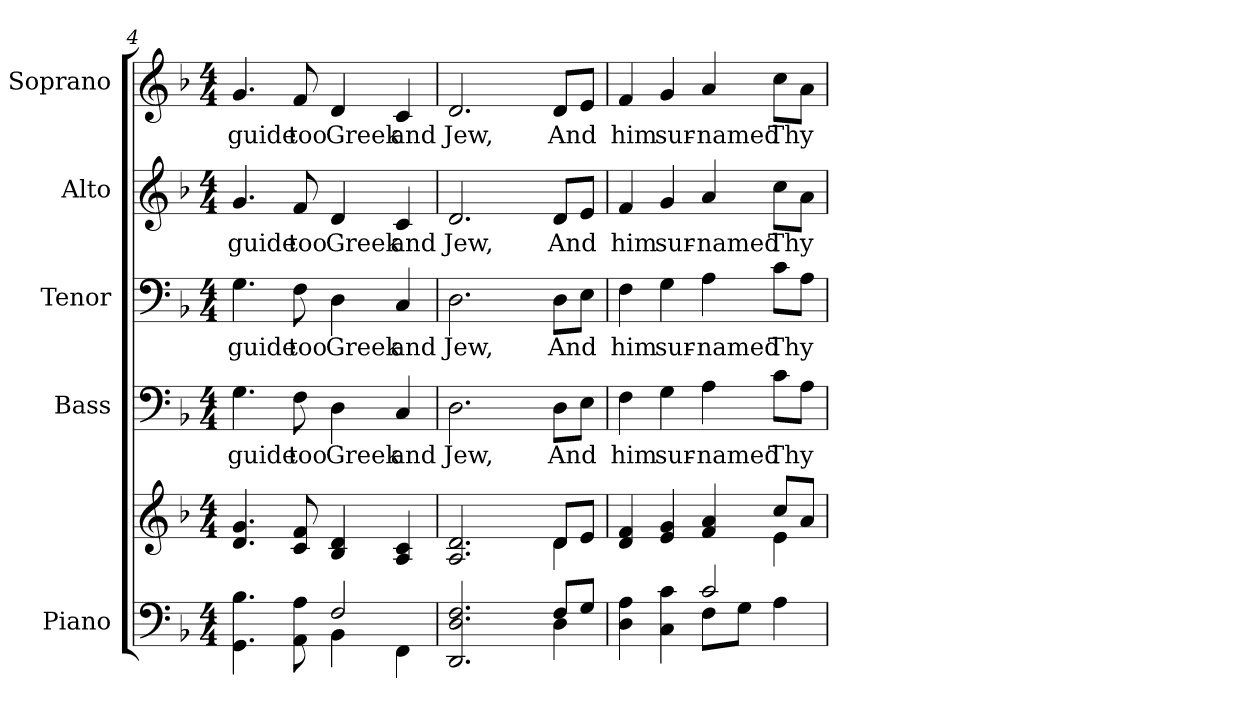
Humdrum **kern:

**kern	**kern	**kern	**text	**kern	**text	**kern	**text	**kern	**text
*part5	*part5	*part4	*part4	*part3	*part3	*part2	*part2	*part1	*part1
*staff6	*staff5	*staff4	*staff4	*staff3	*staff3	*staff2	*staff2	*staff1	*staff1
*I"Piano	*	*I"Bass	*	*I"Tenor	*	*I"Alto	*	*I"Soprano	*
*I'Pno.	*	*I'B.	*	*I'T.	*	*I'A.	*	*I'S.	*
!!LO:PB:g=z
*clefF4	*clefG2	*clefF4	*	*clefF4	*	*clefG2	*	*clefG2	*
*k[b-]	*k[b-]	*k[b-]	*	*k[b-]	*	*k[b-]	*	*k[b-]	*
*F:	*F:	*F:	*	*F:	*	*F:	*	*F:	*
*M4/4	*M4/4	*M4/4	*	*M4/4	*	*M4/4	*	*M4/4	*
=4	=4	=4	=4	=4	=4	=4	=4	=4	=4
*^	*	*	*	*	*	*	*	*	*
!	!	!	!	!LO:LY:b:color=#000000	!	!	!	!	!	!
!	!	!	!	!	!	!LO:LY:b:color=#000000	!	!	!	!
!	!	!	!	!	!	!	!	!LO:LY:b:color=#000000	!	!
!	!	!	!	!	!	!	!	!	!	!LO:LY:b:color=#000000
4.GGi\ 4.B-i	2ryy	4.di/ 4.gi	4.Gi\	guide	4.Gi\	guide	4.gi/	guide	4.gi/	guide
!	!	!	!	!LO:LY:b:color=#000000	!	!	!	!	!	!
!	!	!	!	!	!	!LO:LY:b:color=#000000	!	!	!	!
!	!	!	!	!	!	!	!	!LO:LY:b:color=#000000	!	!
!	!	!	!	!	!	!	!	!	!	!LO:LY:b:color=#000000
8AAi\ 8Ai	.	8ci/ 8fi	8Fi\	too	8Fi\	too	8fi/	too	8fi/	too
!	!	!	!	!LO:LY:b:color=#000000	!	!	!	!	!	!
!	!	!	!	!	!	!LO:LY:b:color=#000000	!	!	!	!
!	!	!	!	!	!	!	!	!LO:LY:b:color=#000000	!	!
!	!	!	!	!	!	!	!	!	!	!LO:LY:b:color=#000000
2Fi/	4BB-i\	4B-i/ 4di	4Di\	Greek	4Di\	Greek	4di/	Greek	4di/	Greek
!	!	!	!	!LO:LY:b:color=#000000	!	!	!	!	!	!
!	!	!	!	!	!	!LO:LY:b:color=#000000	!	!	!	!
!	!	!	!	!	!	!	!	!LO:LY:b:color=#000000	!	!
!	!	!	!	!	!	!	!	!	!	!LO:LY:b:color=#000000
.	4FFi\	4Ai/ 4ci	4Ci/	and	4Ci/	and	4ci/	and	4ci/	and
=5	=5	=5	=5	=5	=5	=5	=5	=5	=5	=5
*	*	*^	*	*	*	*	*	*	*	*
!	!	!	!	!	!LO:LY:b:color=#000000	!	!	!	!	!	!
!	!	!	!	!	!	!	!LO:LY:b:color=#000000	!	!	!	!
!	!	!	!	!	!	!	!	!	!LO:LY:b:color=#000000	!	!
!	!	!	!	!	!	!	!	!	!	!	!LO:LY:b:color=#000000
2.DDi/ 2.Di 2.Fi	2ryy	2.Ai/ 2.di	2ryy	2.Di\	Jew,	2.Di\	Jew,	2.di/	Jew,	2.di/	Jew,
.	4ryy	.	4ryy	.	.	.	.	.	.	.	.
!	!	!	!	!	!LO:LY:b:color=#000000	!	!	!	!	!	!
!	!	!	!	!	!	!	!LO:LY:b:color=#000000	!	!	!	!
!	!	!	!	!	!	!	!	!	!LO:LY:b:color=#000000	!	!
!	!	!	!	!	!	!	!	!	!	!	!LO:LY:b:color=#000000
8Fi/L	4Di\	8di/L	4di\	8Di\L	And	8Di\L	And	8di/L	And	8di/L	And
8Gi/J	.	8ei/J	.	8Ei\J	.	8Ei\J	.	8ei/J	.	8ei/J	.
!!LO:PB:g=z
=6	=6	=6	=6	=6	=6	=6	=6	=6	=6	=6	=6
!	!	!	!	!	!LO:LY:b:color=#000000	!	!	!	!	!	!
!	!	!	!	!	!	!	!LO:LY:b:color=#000000	!	!	!	!
!	!	!	!	!	!	!	!	!	!LO:LY:b:color=#000000	!	!
!	!	!	!	!	!	!	!	!	!	!	!LO:LY:b:color=#000000
4Di\ 4Ai	2ryy	4di/ 4fi	2ryy	4Fi\	him	4Fi\	him	4fi/	him	4fi/	him
!	!	!	!	!	!LO:LY:b:color=#000000	!	!	!	!	!	!
!	!	!	!	!	!	!	!LO:LY:b:color=#000000	!	!	!	!
!	!	!	!	!	!	!	!	!	!LO:LY:b:color=#000000	!	!
!	!	!	!	!	!	!	!	!	!	!	!LO:LY:b:color=#000000
4Ci\ 4ci	.	4ei/ 4gi	.	4Gi\	sur-	4Gi\	sur-	4gi/	sur-	4gi/	sur-
!	!	!	!	!	!LO:LY:b:color=#000000	!	!	!	!	!	!
!	!	!	!	!	!	!	!LO:LY:b:color=#000000	!	!	!	!
!	!	!	!	!	!	!	!	!	!LO:LY:b:color=#000000	!	!
!	!	!	!	!	!	!	!	!	!	!	!LO:LY:b:color=#000000
2ci/	8Fi\L	4fi/ 4ai	4ryy	4Ai\	-named	4Ai\	-named	4ai/	-named	4ai/	-named
.	8Gi\J	.	.	.	.	.	.	.	.	.	.
!	!	!	!	!	!LO:LY:b:color=#000000	!	!	!	!	!	!
!	!	!	!	!	!	!	!LO:LY:b:color=#000000	!	!	!	!
!	!	!	!	!	!	!	!	!	!LO:LY:b:color=#000000	!	!
!	!	!	!	!	!	!	!	!	!	!	!LO:LY:b:color=#000000
.	4Ai\	8cci/L	4ei\	8ci\L	Thy	8ci\L	Thy	8cci\L	Thy	8cci\L	Thy
.	.	8ai/J	.	8Ai\J	.	8Ai\J	.	8ai\J	.	8ai\J	.
*v	*v	*	*	*	*	*	*	*	*	*	*
*	*v	*v	*	*	*	*	*	*	*	*
=	=	=	=	=	=	=	=	=	=
*-	*-	*-	*-	*-	*-	*-	*-	*-	*-
